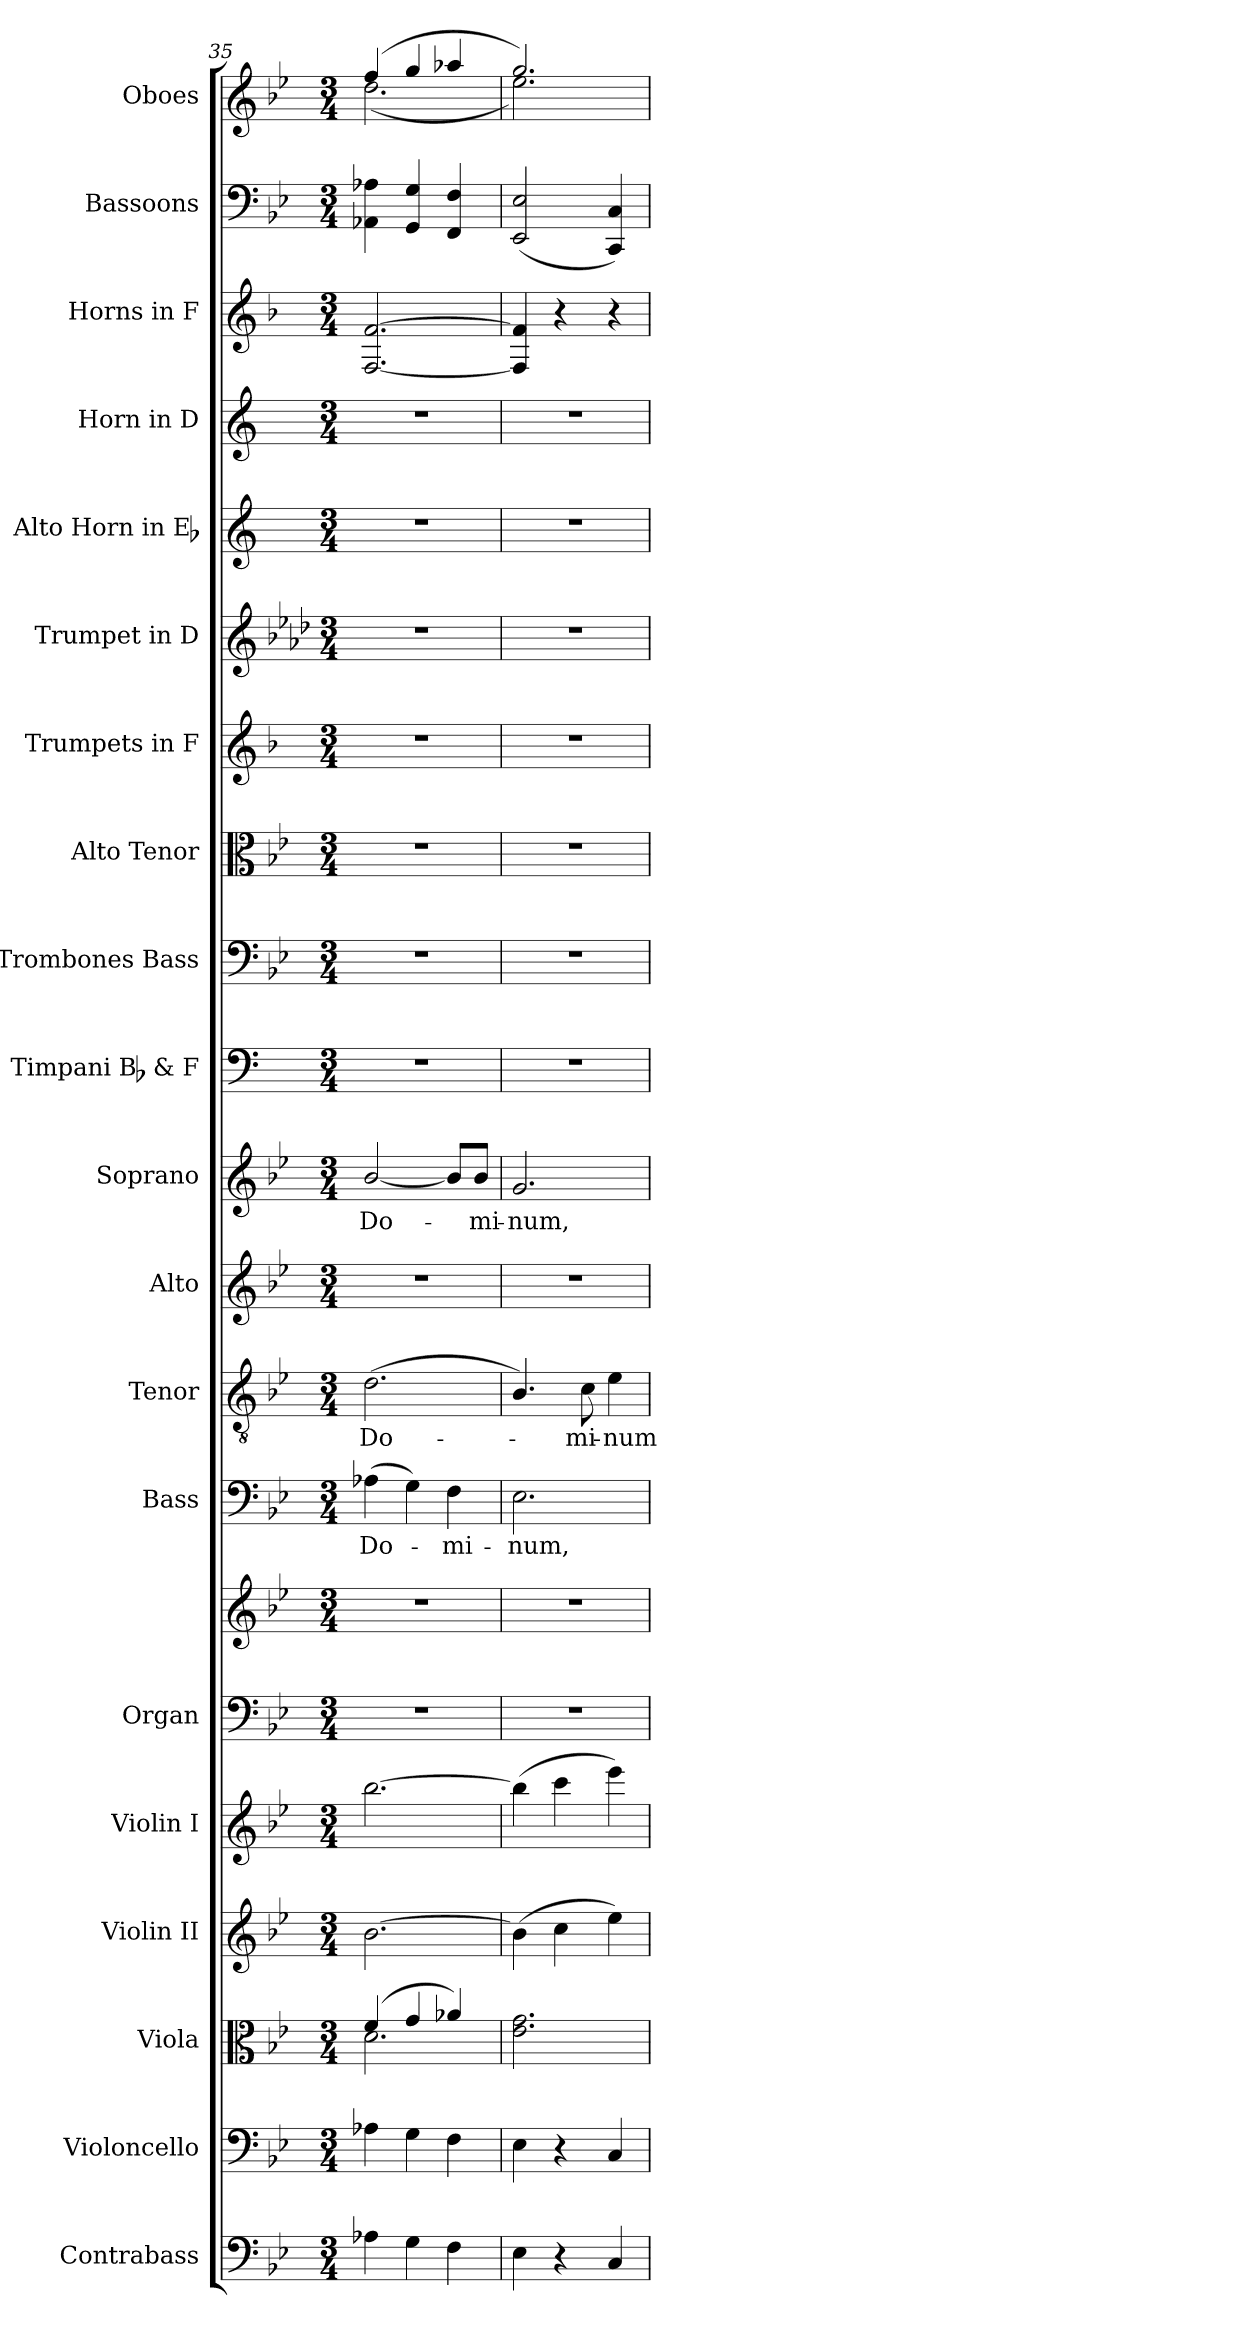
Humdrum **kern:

**kern	**kern	**kern	**kern	**kern	**kern	**kern	**kern	**text	**kern	**text	**kern	**kern	**text	**kern	**kern	**kern	**kern	**kern	**kern	**kern	**kern	**kern	**kern
*part20	*part19	*part18	*part17	*part16	*part15	*part15	*part14	*part14	*part13	*part13	*part12	*part11	*part11	*part10	*part9	*part8	*part7	*part6	*part5	*part4	*part3	*part2	*part1
*staff21	*staff20	*staff19	*staff18	*staff17	*staff16	*staff15	*staff14	*staff14	*staff13	*staff13	*staff12	*staff11	*staff11	*staff10	*staff9	*staff8	*staff7	*staff6	*staff5	*staff4	*staff3	*staff2	*staff1
*I"Contrabass	*I"Violoncello	*I"Viola	*I"Violin II	*I"Violin I	*I"Organ	*	*I"Bass	*	*I"Tenor	*	*I"Alto	*I"Soprano	*	*I"Timpani Bb & F	*I"Trombones  Bass	*I"Alto Tenor	*I"Trumpets in F	*I"Trumpet in D	*I"Alto Horn in Eb	*I"Horn in D	*I"Horns in F	*I"Bassoons	*I"Oboes
*I'Cb.	*I'Vc.	*I'Vla.	*I'Vln. II	*I'Vln. I	*I'Org.	*	*I'B.	*	*I'T.	*	*I'A.	*I'S.	*	*I'Timp.	*	*	*	*	*	*	*I'Hn.	*I'Bsn.	*I'Ob.
*clefF4	*clefF4	*clefC3	*clefG2	*clefG2	*clefF4	*clefG2	*clefF4	*	*clefGv2	*	*clefG2	*clefG2	*	*clefF4	*clefF4	*clefC3	*clefG2	*clefG2	*clefG2	*clefG2	*clefG2	*clefF4	*clefG2
*ITrd7c12	*	*	*	*	*	*	*	*	*ITrd7c12	*	*	*	*	*	*	*	*ITrd4c7	*ITrd-1c-2	*ITrd5c8	*ITrd6c10	*ITrd4c7	*	*
*k[b-e-]	*k[b-e-]	*k[b-e-]	*k[b-e-]	*k[b-e-]	*k[b-e-]	*k[b-e-]	*k[b-e-]	*	*k[b-e-]	*	*k[b-e-]	*k[b-e-]	*	*k[]	*k[b-e-]	*k[b-e-]	*k[b-e-]	*k[b-e-]	*k[f#c#g#d#]	*k[f#c#]	*k[b-e-]	*k[b-e-]	*k[b-e-]
*B-:	*B-:	*B-:	*B-:	*B-:	*B-:	*B-:	*B-:	*	*B-:	*	*B-:	*B-:	*	*C:	*B-:	*B-:	*B-:	*B-:	*E:	*D:	*B-:	*B-:	*B-:
*M3/4	*M3/4	*M3/4	*M3/4	*M3/4	*M3/4	*M3/4	*M3/4	*	*M3/4	*	*M3/4	*M3/4	*	*M3/4	*M3/4	*M3/4	*M3/4	*M3/4	*M3/4	*M3/4	*M3/4	*M3/4	*M3/4
=35	=35	=35	=35	=35	=35	=35	=35	=35	=35	=35	=35	=35	=35	=35	=35	=35	=35	=35	=35	=35	=35	=35	=35
*	*	*^	*	*	*	*	*	*	*	*	*	*	*	*	*	*	*	*	*	*	*	*	*
!	!	!	!	!	!	!LO:N:vis=1	!LO:N:vis=1	!	!	!	!	!	!	!	!	!	!	!	!	!	!	!	!	!
!	!	!	!	!	!	!	!	!	!LO:LY:b:color=#000000	!	!	!	!	!	!	!	!	!	!	!	!	!	!	!
!	!	!	!	!	!	!	!	!	!	!	!LO:LY:b:color=#000000	!LO:N:vis=1	!	!	!	!	!	!	!	!	!	!	!	!
!	!	!	!	!	!	!	!	!	!	!	!	!	!	!LO:LY:b:color=#000000	!LO:N:vis=1	!LO:N:vis=1	!LO:N:vis=1	!LO:N:vis=1	!LO:N:vis=1	!LO:N:vis=1	!LO:N:vis=1	!	!	!
*	*	*	*	*	*	*	*	*	*	*	*	*	*	*	*	*	*	*	*	*	*	*	*	*^
4AA-Xi\	4A-Xi\	(4fi/	2.di\	[2.b-i\	[2.bb-i\	2.r	2.r	(4A-Xi\	Do-	(2.Di\	Do-	2.r	[2b-i/	Do-	2.r	2.r	2.r	2.r	2.r	2.r	2.r	[2.BB-i/ [2.B-i	4AA-Xi\ 4A-Xi	(4ffi/	(2.ddi\
4GGi\	4Gi\	4gi/	.	.	.	.	.	4Gi\)	.	.	.	.	.	.	.	.	.	.	.	.	.	.	4GGi/ 4Gi	4ggi/	.
!	!	!	!	!	!	!	!	!	!LO:LY:b:color=#000000	!	!	!	!	!	!	!	!	!	!	!	!	!	!	!	!
4FFi\	4Fi\	4a-Xi/)	.	.	.	.	.	4Fi\	-mi-	.	.	.	8b-i/L]	.	.	.	.	.	.	.	.	.	4FFi/ 4Fi	4aa-Xi/	.
!	!	!	!	!	!	!	!	!	!	!	!	!	!	!LO:LY:b:color=#000000	!	!	!	!	!	!	!	!	!	!	!
.	.	.	.	.	.	.	.	.	.	.	.	.	8b-i/J	-mi-	.	.	.	.	.	.	.	.	.	.	.
*	*	*v	*v	*	*	*	*	*	*	*	*	*	*	*	*	*	*	*	*	*	*	*	*	*	*
=36	=36	=36	=36	=36	=36	=36	=36	=36	=36	=36	=36	=36	=36	=36	=36	=36	=36	=36	=36	=36	=36	=36	=36	=36
!	!	!	!	!	!LO:N:vis=1	!LO:N:vis=1	!	!	!	!	!	!	!	!	!	!	!	!	!	!	!	!	!	!
!	!	!	!	!	!	!	!	!LO:LY:b:color=#000000	!	!	!LO:N:vis=1	!	!	!	!	!	!	!	!	!	!	!	!	!
!	!	!	!	!	!	!	!	!	!	!	!	!	!LO:LY:b:color=#000000	!LO:N:vis=1	!LO:N:vis=1	!LO:N:vis=1	!LO:N:vis=1	!LO:N:vis=1	!LO:N:vis=1	!LO:N:vis=1	!	!	!	!
4EE-i\	4E-i\	2.e-i\ 2.gi	(4b-i\]	(4bb-i\]	2.r	2.r	2.E-i\	-num,	4.BB-i/)	.	2.r	2.gi/	-num,	2.r	2.r	2.r	2.r	2.r	2.r	2.r	4BB-i/] 4B-i]	(2EE-i/ 2E-i	2.ggi/)	2.ee-i\)
4r	4r	.	4cci\	4ccci\	.	.	.	.	.	.	.	.	.	.	.	.	.	.	.	.	4r	.	.	.
!	!	!	!	!	!	!	!	!	!	!LO:LY:b:color=#000000	!	!	!	!	!	!	!	!	!	!	!	!	!	!
.	.	.	.	.	.	.	.	.	8Ci\	-mi-	.	.	.	.	.	.	.	.	.	.	.	.	.	.
!	!	!	!	!	!	!	!	!	!	!LO:LY:b:color=#000000	!	!	!	!	!	!	!	!	!	!	!	!	!	!
4CCi/	4Ci/	.	4ee-i\)	4eee-i\)	.	.	.	.	4E-i\	-num	.	.	.	.	.	.	.	.	.	.	4r	4CCi/ 4Ci)	.	.
*	*	*	*	*	*	*	*	*	*	*	*	*	*	*	*	*	*	*	*	*	*	*	*v	*v
=	=	=	=	=	=	=	=	=	=	=	=	=	=	=	=	=	=	=	=	=	=	=	=
*-	*-	*-	*-	*-	*-	*-	*-	*-	*-	*-	*-	*-	*-	*-	*-	*-	*-	*-	*-	*-	*-	*-	*-
